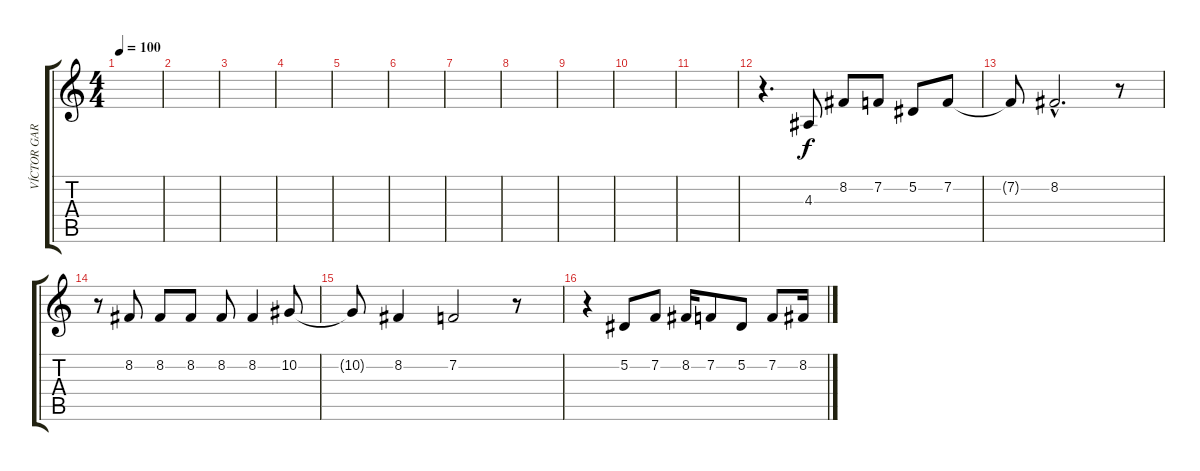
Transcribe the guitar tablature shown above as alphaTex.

\track ("VÍCTOR GARCÍA" "VÍCTOR GAR") {instrument clarinet}
\staff {score tabs}
\tuning (Eb4 Bb3 Gb3 Db3 Ab2 Eb2) {hide}
\ts (4 4)
\tempo 100
\clef g2
\ks c
|
|
|
|
|
|
|
|
|
|
|
r.4{d} 4.3.8 8.2.8 7.2.8 5.2.8 7.2.8 |
7.2{t}.8 8.2{hac}.2{d} r.8 |
r.8 8.2.8 8.2.8 8.2.8 8.2.8 8.2.4 10.2.8 |
10.2{t}.8 8.2.4 7.2.2 r.8 |
r.4 5.2.8 7.2.8 8.2.16 7.2.8 5.2.8 7.2.8 8.2.16
